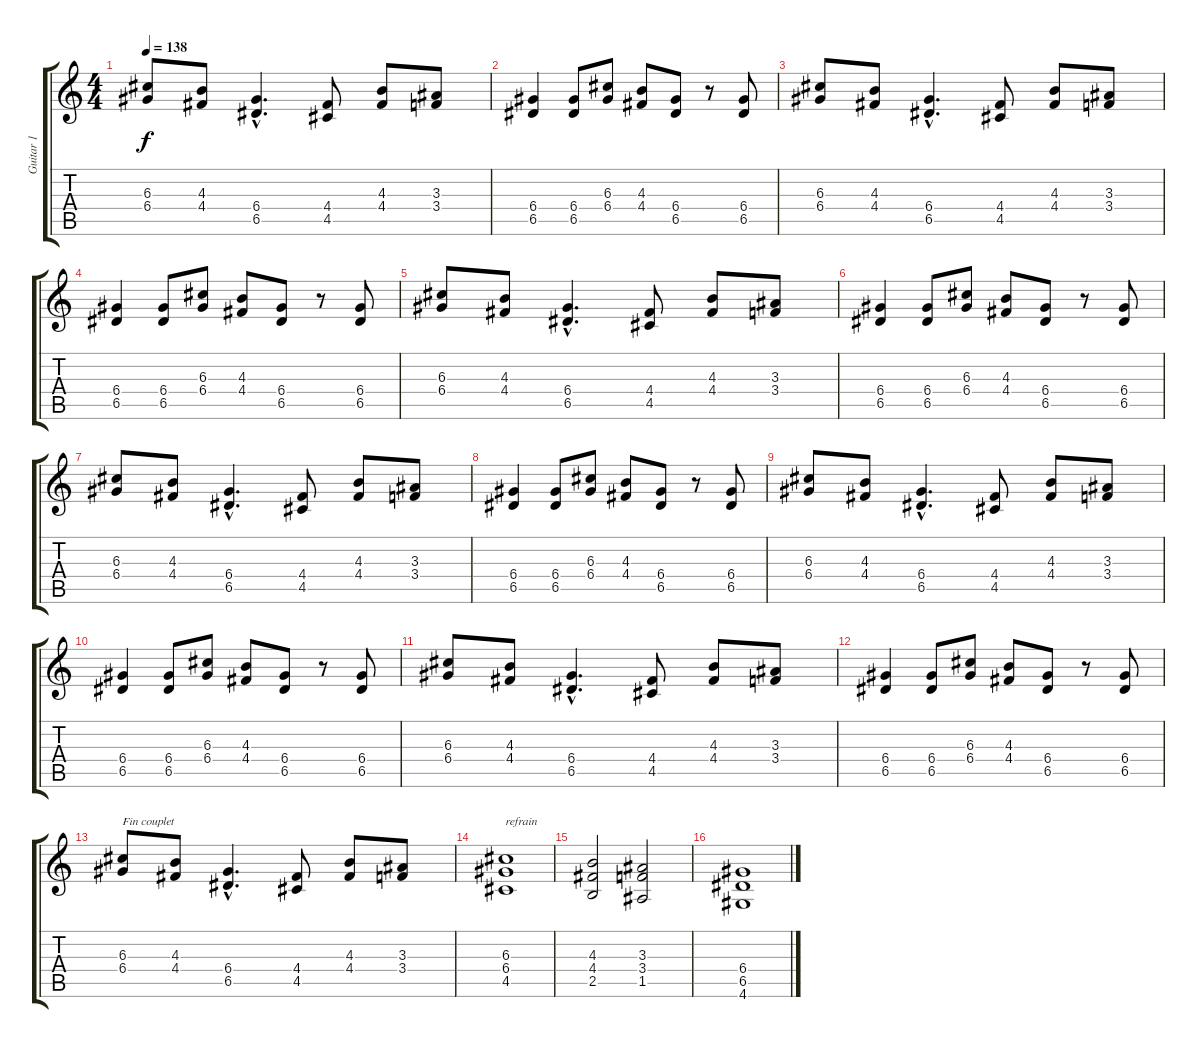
\track ("Guitar 1" "Guitar 1") {instrument overdrivenguitar}
\staff {score tabs}
\tuning (E4 B3 G3 D3 A2 E2) {hide}
\ts (4 4)
\tempo 138
\clef g2
\ks c
(6.3 6.4).8{dy f} (4.3 4.4).8 (6.4{hac} 6.5{hac}).4{d} (4.4 4.5).8 (4.3 4.4).8 (3.3 3.4).8 |
(6.4 6.5).4 (6.4 6.5).8 (6.3 6.4).8 (4.3 4.4).8 (6.4 6.5).8 r.8 (6.4 6.5).8 |
(6.3 6.4).8 (4.3 4.4).8 (6.4{hac} 6.5{hac}).4{d} (4.4 4.5).8 (4.3 4.4).8 (3.3 3.4).8 |
(6.4 6.5).4 (6.4 6.5).8 (6.3 6.4).8 (4.3 4.4).8 (6.4 6.5).8 r.8 (6.4 6.5).8 |
(6.3 6.4).8 (4.3 4.4).8 (6.4{hac} 6.5{hac}).4{d} (4.4 4.5).8 (4.3 4.4).8 (3.3 3.4).8 |
(6.4 6.5).4 (6.4 6.5).8 (6.3 6.4).8 (4.3 4.4).8 (6.4 6.5).8 r.8 (6.4 6.5).8 |
(6.3 6.4).8 (4.3 4.4).8 (6.4{hac} 6.5{hac}).4{d} (4.4 4.5).8 (4.3 4.4).8 (3.3 3.4).8 |
(6.4 6.5).4 (6.4 6.5).8 (6.3 6.4).8 (4.3 4.4).8 (6.4 6.5).8 r.8 (6.4 6.5).8 |
(6.3 6.4).8 (4.3 4.4).8 (6.4{hac} 6.5{hac}).4{d} (4.4 4.5).8 (4.3 4.4).8 (3.3 3.4).8 |
(6.4 6.5).4 (6.4 6.5).8 (6.3 6.4).8 (4.3 4.4).8 (6.4 6.5).8 r.8 (6.4 6.5).8 |
(6.3 6.4).8 (4.3 4.4).8 (6.4{hac} 6.5{hac}).4{d} (4.4 4.5).8 (4.3 4.4).8 (3.3 3.4).8 |
(6.4 6.5).4 (6.4 6.5).8 (6.3 6.4).8 (4.3 4.4).8 (6.4 6.5).8 r.8 (6.4 6.5).8 |
(6.3 6.4).8{txt "Fin couplet"} (4.3 4.4).8 (6.4{hac} 6.5{hac}).4{d} (4.4 4.5).8 (4.3 4.4).8 (3.3 3.4).8 |
(6.3 6.4 4.5).1{txt "refrain"} |
(4.3 4.4 2.5).2 (3.3 3.4 1.5).2 |
(6.4 6.5 4.6).1
